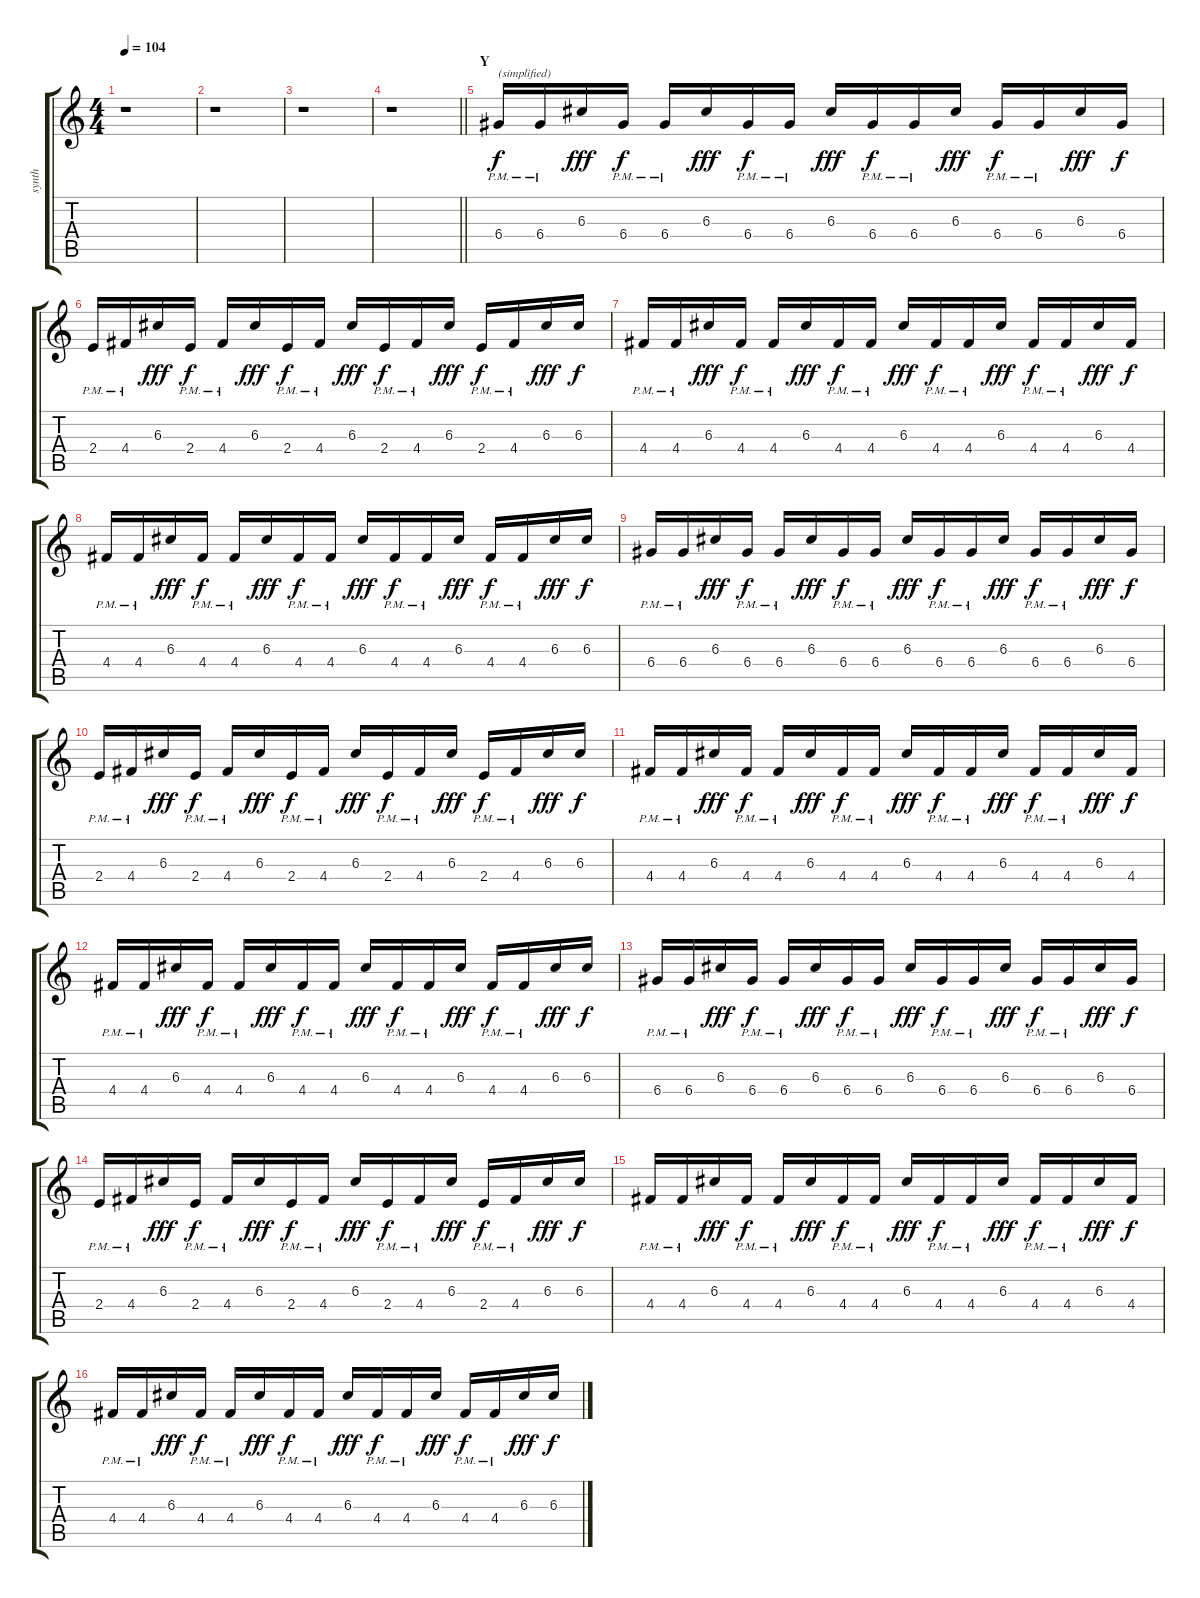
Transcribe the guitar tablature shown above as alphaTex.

\track ("synth" "synth") {instrument distortionguitar}
\staff {score tabs}
\tuning (E4 B3 G3 D3 A2 E2) {hide}
\ts (4 4)
\tempo 104
\clef g2
\ks c
r.1{dy f} |
r.1 |
r.1 |
\barLineRight lightlight
r.1 |
\section ("" "Y")
6.4{pm}.16{txt "(simplified)" beam Up} 6.4{pm}.16{beam Up} 6.3.16{dy fff beam Up} 6.4{pm}.16{dy f beam Up} 6.4{pm}.16{beam Up} 6.3.16{dy fff beam Up} 6.4{pm}.16{dy f beam Up} 6.4{pm}.16{beam Up} 6.3.16{dy fff beam Up} 6.4{pm}.16{dy f beam Up} 6.4{pm}.16{beam Up} 6.3.16{dy fff beam Up} 6.4{pm}.16{dy f beam Up} 6.4{pm}.16{beam Up} 6.3.16{dy fff beam Up} 6.4.16{dy f beam Up} |
2.4{pm}.16 4.4{pm}.16 6.3.16{dy fff} 2.4{pm}.16{dy f} 4.4{pm}.16 6.3.16{dy fff} 2.4{pm}.16{dy f} 4.4{pm}.16 6.3.16{dy fff} 2.4{pm}.16{dy f} 4.4{pm}.16 6.3.16{dy fff} 2.4{pm}.16{dy f} 4.4{pm}.16 6.3.16{dy fff} 6.3.16{dy f} |
4.4{pm}.16 4.4{pm}.16 6.3.16{dy fff} 4.4{pm}.16{dy f} 4.4{pm}.16 6.3.16{dy fff} 4.4{pm}.16{dy f} 4.4{pm}.16 6.3.16{dy fff} 4.4{pm}.16{dy f} 4.4{pm}.16 6.3.16{dy fff} 4.4{pm}.16{dy f} 4.4{pm}.16 6.3.16{dy fff} 4.4.16{dy f} |
4.4{pm}.16 4.4{pm}.16 6.3.16{dy fff} 4.4{pm}.16{dy f} 4.4{pm}.16 6.3.16{dy fff} 4.4{pm}.16{dy f} 4.4{pm}.16 6.3.16{dy fff} 4.4{pm}.16{dy f} 4.4{pm}.16 6.3.16{dy fff} 4.4{pm}.16{dy f} 4.4{pm}.16 6.3.16{dy fff} 6.3.16{dy f} |
6.4{pm}.16{beam Up} 6.4{pm}.16{beam Up} 6.3.16{dy fff beam Up} 6.4{pm}.16{dy f beam Up} 6.4{pm}.16{beam Up} 6.3.16{dy fff beam Up} 6.4{pm}.16{dy f beam Up} 6.4{pm}.16{beam Up} 6.3.16{dy fff beam Up} 6.4{pm}.16{dy f beam Up} 6.4{pm}.16{beam Up} 6.3.16{dy fff beam Up} 6.4{pm}.16{dy f beam Up} 6.4{pm}.16{beam Up} 6.3.16{dy fff beam Up} 6.4.16{dy f beam Up} |
2.4{pm}.16 4.4{pm}.16 6.3.16{dy fff} 2.4{pm}.16{dy f} 4.4{pm}.16 6.3.16{dy fff} 2.4{pm}.16{dy f} 4.4{pm}.16 6.3.16{dy fff} 2.4{pm}.16{dy f} 4.4{pm}.16 6.3.16{dy fff} 2.4{pm}.16{dy f} 4.4{pm}.16 6.3.16{dy fff} 6.3.16{dy f} |
4.4{pm}.16 4.4{pm}.16 6.3.16{dy fff} 4.4{pm}.16{dy f} 4.4{pm}.16 6.3.16{dy fff} 4.4{pm}.16{dy f} 4.4{pm}.16 6.3.16{dy fff} 4.4{pm}.16{dy f} 4.4{pm}.16 6.3.16{dy fff} 4.4{pm}.16{dy f} 4.4{pm}.16 6.3.16{dy fff} 4.4.16{dy f} |
4.4{pm}.16 4.4{pm}.16 6.3.16{dy fff} 4.4{pm}.16{dy f} 4.4{pm}.16 6.3.16{dy fff} 4.4{pm}.16{dy f} 4.4{pm}.16 6.3.16{dy fff} 4.4{pm}.16{dy f} 4.4{pm}.16 6.3.16{dy fff} 4.4{pm}.16{dy f} 4.4{pm}.16 6.3.16{dy fff} 6.3.16{dy f} |
6.4{pm}.16{beam Up} 6.4{pm}.16{beam Up} 6.3.16{dy fff beam Up} 6.4{pm}.16{dy f beam Up} 6.4{pm}.16{beam Up} 6.3.16{dy fff beam Up} 6.4{pm}.16{dy f beam Up} 6.4{pm}.16{beam Up} 6.3.16{dy fff beam Up} 6.4{pm}.16{dy f beam Up} 6.4{pm}.16{beam Up} 6.3.16{dy fff beam Up} 6.4{pm}.16{dy f beam Up} 6.4{pm}.16{beam Up} 6.3.16{dy fff beam Up} 6.4.16{dy f beam Up} |
2.4{pm}.16 4.4{pm}.16 6.3.16{dy fff} 2.4{pm}.16{dy f} 4.4{pm}.16 6.3.16{dy fff} 2.4{pm}.16{dy f} 4.4{pm}.16 6.3.16{dy fff} 2.4{pm}.16{dy f} 4.4{pm}.16 6.3.16{dy fff} 2.4{pm}.16{dy f} 4.4{pm}.16 6.3.16{dy fff} 6.3.16{dy f} |
4.4{pm}.16 4.4{pm}.16 6.3.16{dy fff} 4.4{pm}.16{dy f} 4.4{pm}.16 6.3.16{dy fff} 4.4{pm}.16{dy f} 4.4{pm}.16 6.3.16{dy fff} 4.4{pm}.16{dy f} 4.4{pm}.16 6.3.16{dy fff} 4.4{pm}.16{dy f} 4.4{pm}.16 6.3.16{dy fff} 4.4.16{dy f} |
4.4{pm}.16 4.4{pm}.16 6.3.16{dy fff} 4.4{pm}.16{dy f} 4.4{pm}.16 6.3.16{dy fff} 4.4{pm}.16{dy f} 4.4{pm}.16 6.3.16{dy fff} 4.4{pm}.16{dy f} 4.4{pm}.16 6.3.16{dy fff} 4.4{pm}.16{dy f} 4.4{pm}.16 6.3.16{dy fff} 6.3.16{dy f}
